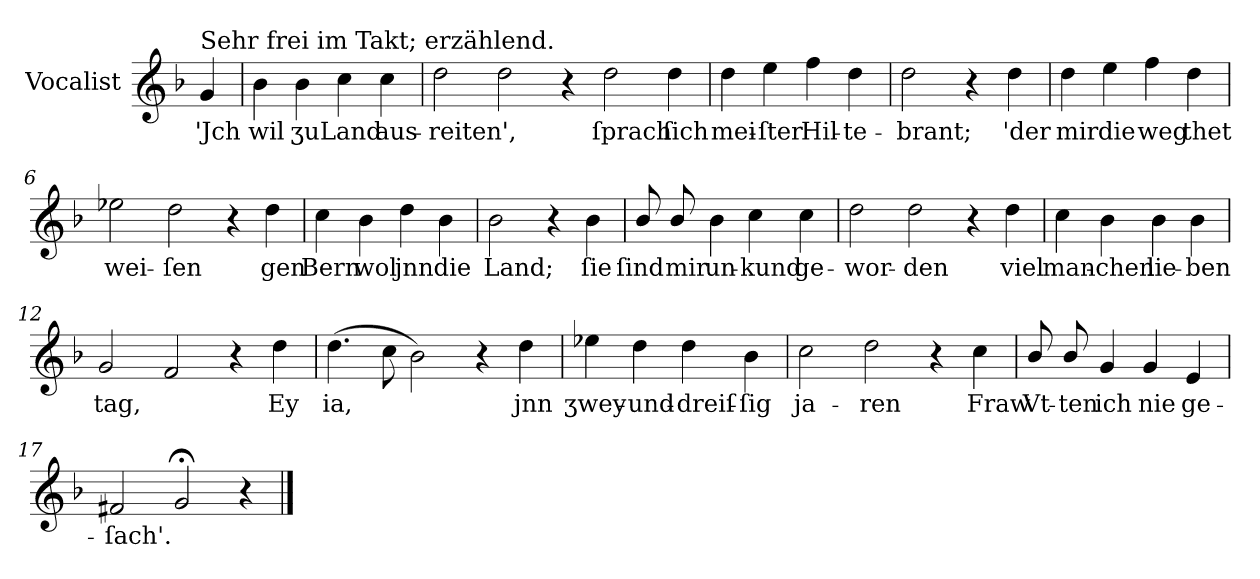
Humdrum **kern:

**kern	**text
*part1	*part1
*staff1	*staff1
*I"Vocalist	*
*k[b-]	*
*d:	*
=	=
!LO:TX:a:t=Sehr frei im Takt; erzählend.	!
4g	'Jch
=1	=1
4b-	wil
4b-	ʒu
4cc	Land
4cc	aus-
=2	=2
2dd	-reiten',
2dd	.
4r	.
2dd	ſprach
4dd	ſich
=3	=3
4dd	mei-
4ee	-ſter
4ff	Hil-
4dd	-te-
=4	=4
2dd	-brant;
4r	.
4dd	'der
=5	=5
4dd	mir
4ee	die
4ff	weg
4dd	thet
=6	=6
2ee-X	wei-
2dd	-ſen
4r	.
4dd	gen
=7	=7
4cc	Bern
4b-	wol
4dd	jnn
4b-	die
=8	=8
2b-	Land;
4r	.
4b-	ſie
=9	=9
8b-/	ſind
8b-/	mir
4b-	un-
4cc	-kund
4cc	ge-
=10	=10
2dd	-wor-
2dd	-den
4r	.
4dd	viel
=11	=11
4cc	man-
4b-	-chen
4b-	lie-
4b-	-ben
=12	=12
2g	tag,
2f	.
4r	.
4dd	Ey
=13	=13
(4.dd	ia,
8cc	.
2b-)	.
4r	.
4dd	jnn
=14	=14
4ee-X	ʒwey-
4dd	-und-
4dd	-dreiſ-
4b-	-ſig
=15	=15
2cc	ja-
2dd	-ren
4r	.
4cc	Fraw
=16	=16
8b-/	Vt-
8b-/	-ten
4g	ich
4g	nie
4e	ge-
=17	=17
2f#X	-ſach'.
2g;<	.
4r	.
==	==
*-	*-
